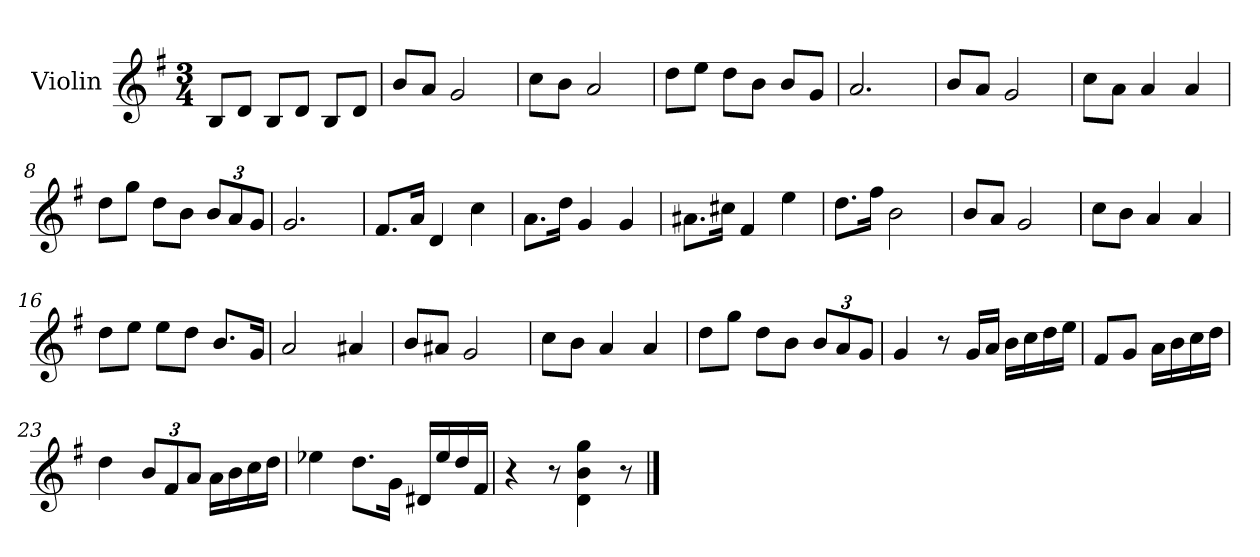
**kern
*part1
*staff1
*I"Violin
*I'Vln.
*clefG2
*k[f#]
*M3/4
=1
8B/L
8d/J
8B/L
8d/J
8B/L
8d/J
=2
8b/L
8a/J
2g/
=3
8cc\L
8b\J
2a/
=4
8dd\L
8ee\J
8dd\L
8b\J
8b/L
8g/J
=5
2.a/
=6
8b/L
8a/J
2g/
=7
8cc\L
8a\J
4a/
4a/
!!LO:LB:g=z
=8
8dd\L
8gg\J
8dd\L
8b\J
*Xbrackettup
12b/L
12a/
12g/J
=9
2.g/
=10
8.f#/L
16a/Jk
4d/
4cc\
=11
8.a\L
16dd\Jk
4g/
4g/
=12
8.a#X\L
16cc#X\Jk
4f#/
4ee\
=13
8.dd\L
16ff#\Jk
2b\
=14
8b/L
8a/J
2g/
!!LO:LB:g=z
=15
8cc\L
8b\J
4a/
4a/
=16
8dd\L
8ee\J
8ee\L
8dd\J
8.b/L
16g/Jk
=17
2a/
4a#X/
=18
8b/L
8a#X/J
2g/
=19
8cc\L
8b\J
4a/
4a/
=20
8dd\L
8gg\J
8dd\L
8b\J
12b/L
12a/
12g/J
!!LO:LB:g=z
=21
4g/
8r
16g/LL
16a/JJ
16b\LL
16cc\
16dd\
16ee\JJ
=22
8f#/L
8g/J
16a\LL
16b\
16cc\
16dd\JJ
=23
4dd\
12b/L
12f#/
12a/J
16a\LL
16b\
16cc\
16dd\JJ
=24
4ee-X\
8.dd\L
16g\Jk
16d#X/LL
16ee-/
16dd/
16f#/JJ
=25
4r
8r
4d\ 4b\ 4gg\
8r
==
*-
